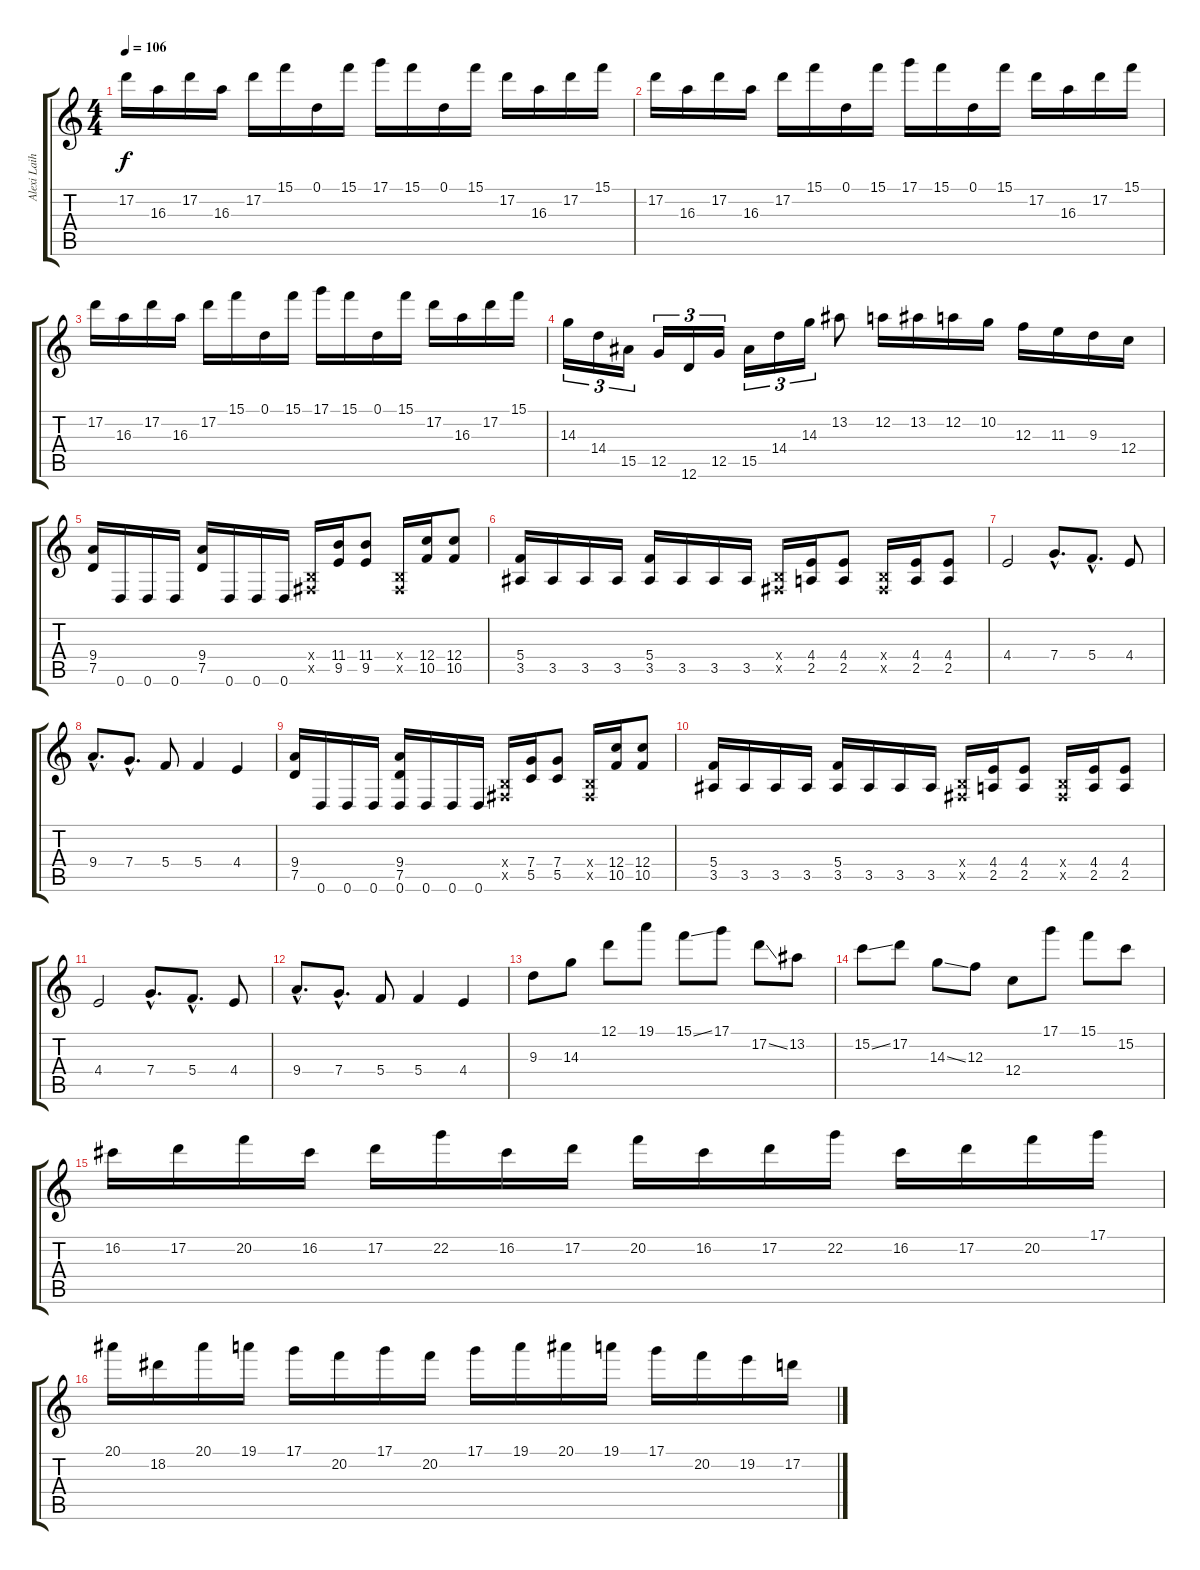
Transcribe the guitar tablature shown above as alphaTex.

\track ("Alexi Laiho" "Alexi Laih") {instrument overdrivenguitar}
\staff {score tabs}
\tuning (D4 A3 F3 C3 G2 D2) {hide}
\ts (4 4)
\tempo 106
\clef g2
\ks c
17.2.16{dy f} 16.3.16 17.2.16 16.3.16 17.2.16 15.1.16 0.1.16 15.1.16 17.1.16 15.1.16 0.1.16 15.1.16 17.2.16 16.3.16 17.2.16 15.1.16 |
17.2.16 16.3.16 17.2.16 16.3.16 17.2.16 15.1.16 0.1.16 15.1.16 17.1.16 15.1.16 0.1.16 15.1.16 17.2.16 16.3.16 17.2.16 15.1.16 |
17.2.16 16.3.16 17.2.16 16.3.16 17.2.16 15.1.16 0.1.16 15.1.16 17.1.16 15.1.16 0.1.16 15.1.16 17.2.16 16.3.16 17.2.16 15.1.16 |
14.3.16{tu (3 2)} 14.4.16{tu (3 2)} 15.5.16{tu (3 2)} 12.5.16{tu (3 2)} 12.6.16{tu (3 2)} 12.5.16{tu (3 2)} 15.5.16{tu (3 2)} 14.4.16{tu (3 2)} 14.3.16{tu (3 2)} 13.2.8 12.2.16 13.2.16 12.2.16 10.2.16 12.3.16 11.3.16 9.3.16 12.4.16 |
(9.4 7.5).16{volume 11} 0.6.16 0.6.16 0.6.16 (9.4 7.5).16 0.6.16 0.6.16 0.6.16 (-1.4{x} -1.5{x}).16 (11.4 9.5).16 (11.4 9.5).8 (-1.4{x} -1.5{x}).16 (12.4 10.5).16 (12.4 10.5).8 |
(5.4 3.5).16 3.5.16 3.5.16 3.5.16 (5.4 3.5).16 3.5.16 3.5.16 3.5.16 (-1.4{x} -1.5{x}).16 (4.4 2.5).16 (4.4 2.5).8 (-1.4{x} -1.5{x}).16 (4.4 2.5).16 (4.4 2.5).8 |
4.4.2{volume 16} 7.4{hac}.8{d} 5.4{hac}.8{d} 4.4.8 |
9.4{hac}.8{d} 7.4{hac}.8{d} 5.4.8 5.4.4 4.4.4 |
(9.4 7.5).16{volume 11} 0.6.16 0.6.16 0.6.16 (9.4 7.5 0.6).16 0.6.16 0.6.16 0.6.16 (-1.4{x} -1.5{x}).16 (7.4 5.5).16 (7.4 5.5).8 (-1.4{x} -1.5{x}).16 (12.4 10.5).16 (12.4 10.5).8 |
(5.4 3.5).16 3.5.16 3.5.16 3.5.16 (5.4 3.5).16 3.5.16 3.5.16 3.5.16 (-1.4{x} -1.5{x}).16 (4.4 2.5).16 (4.4 2.5).8 (-1.4{x} -1.5{x}).16 (4.4 2.5).16 (4.4 2.5).8 |
4.4.2{volume 16} 7.4{hac}.8{d} 5.4{hac}.8{d} 4.4.8 |
9.4{hac}.8{d} 7.4{hac}.8{d} 5.4.8 5.4.4 4.4.4 |
9.3.8 14.3.8 12.1.8 19.1.8 15.1{ss}.8 17.1.8 17.2{ss}.8 13.2.8 |
15.2{ss}.8 17.2.8 14.3{ss}.8 12.3.8 12.4.8 17.1.8 15.1.8 15.2.8 |
16.2.16 17.2.16 20.2.16 16.2.16 17.2.16 22.2.16 16.2.16 17.2.16 20.2.16 16.2.16 17.2.16 22.2.16 16.2.16 17.2.16 20.2.16 17.1.16 |
20.1.16 18.2.16 20.1.16 19.1.16 17.1.16 20.2.16 17.1.16 20.2.16 17.1.16 19.1.16 20.1.16 19.1.16 17.1.16 20.2.16 19.2.16 17.2.16
